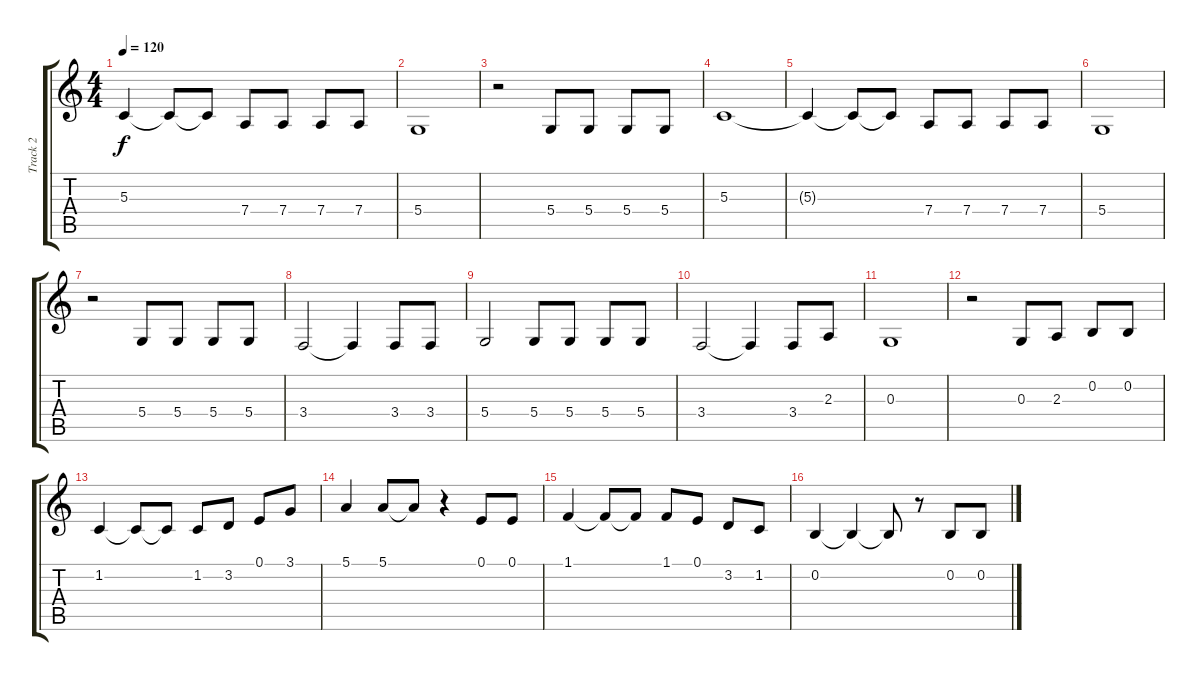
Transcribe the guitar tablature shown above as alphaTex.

\track ("Track 2" "Track 2") {instrument flute}
\staff {score tabs}
\tuning (E4 B3 G3 D3 A2 E2) {hide}
\ts (4 4)
\tempo 120
\clef g2
\ks c
5.3{t}.4{dy f} 5.3{t}.8 5.3{t}.8 7.4.8 7.4.8 7.4.8 7.4.8 |
5.4.1 |
r.2 5.4.8 5.4.8 5.4.8 5.4.8 |
5.3.1 |
5.3{t}.4 5.3{t}.8 5.3{t}.8 7.4.8 7.4.8 7.4.8 7.4.8 |
5.4.1 |
r.2 5.4.8 5.4.8 5.4.8 5.4.8 |
3.4.2 3.4{t}.4 3.4.8 3.4.8 |
5.4.2 5.4.8 5.4.8 5.4.8 5.4.8 |
3.4.2 3.4{t}.4 3.4.8 2.3.8 |
0.3.1 |
r.2 0.3.8 2.3.8 0.2.8 0.2.8 |
1.2.4 1.2{t}.8 1.2{t}.8 1.2.8 3.2.8 0.1.8 3.1.8 |
5.1.4 5.1.8 5.1{t}.8 r.4 0.1.8 0.1.8 |
1.1.4 1.1{t}.8 1.1{t}.8 1.1.8 0.1.8 3.2.8 1.2.8 |
0.2.4 0.2{t}.4 0.2{t}.8 r.8 0.2.8 0.2.8
